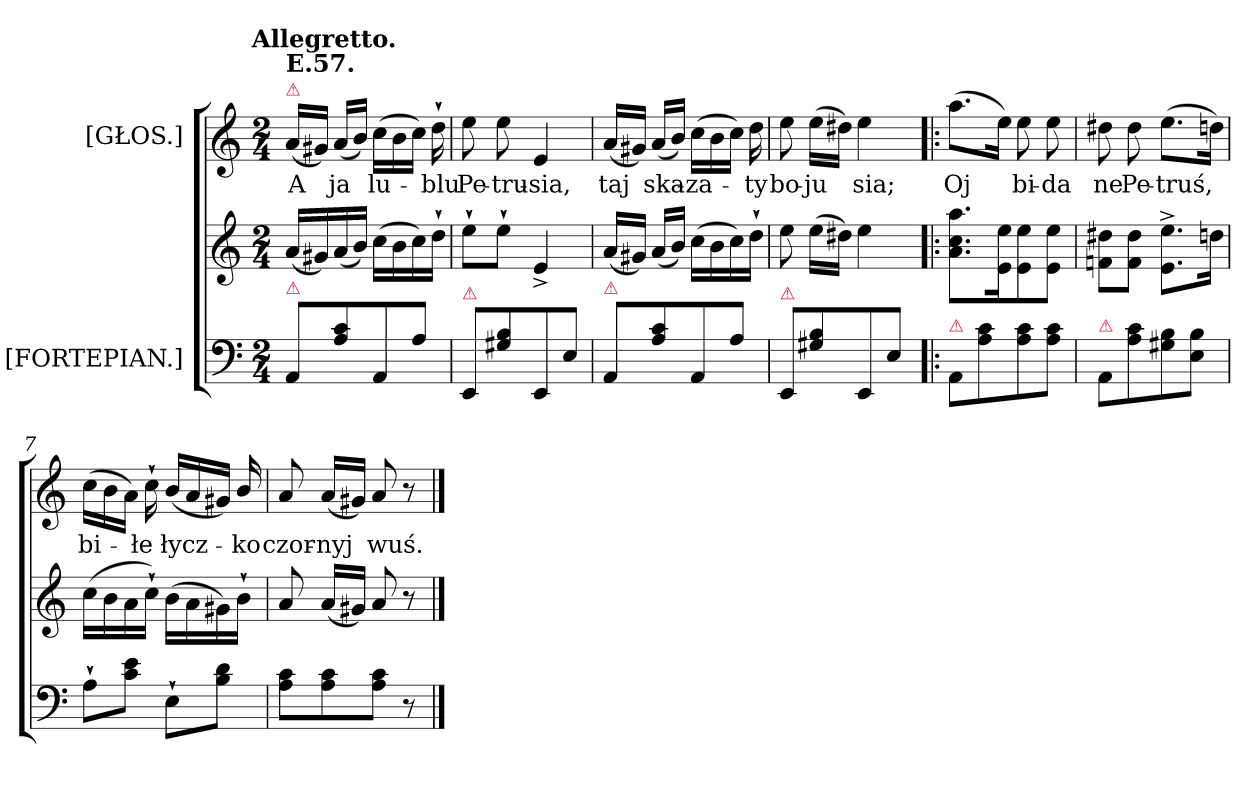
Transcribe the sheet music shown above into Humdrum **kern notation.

**kern	**kern	**kern	**text
*part2	*part2	*part1	*part1
*staff3	*staff2	*staff1	*staff1
*I"[FORTEPIAN.]	*	*I"[GŁOS.]	*
*clefF4	*clefG2	*clefG2	*
*k[]	*k[]	*k[]	*
*a:	*a:	*a:	*
!!LO:TX:omd:t=Allegretto.
*M2/4	*M2/4	*M2/4	*
=1	=1	=1	=1
!	!	!LO:TX:a:color=crimson:t=⚠	!
!	!	!LO:TX:a:B:t=E.57.	!
!LO:TX:a:color=crimson:t=⚠	!	!	!
8AA/L	(16a/LL	(16a/LL	A
.	16g#X/)	16g#X/JJ)	.
8A\ 8c\	(16a/	(16a/LL	ja
.	16b\JJ)	16b\JJ)	.
8AA/	(16cc\LL	(16cc\LL	lu-
.	16b\	16b\	.
8A\J	16cc\)	16cc\JJ)	.
.	16dd`\JJ	16dd`\	-blu
=2	=2	=2	=2
!LO:TX:a:color=crimson:t=⚠	!	!	!
8EE/L	8ee`\L	8ee\	Pe-
8G#X\ 8B\	8ee`\J	8ee\	-tru-
8EE/	4e^>/	4e/	-sia,
8E\J	.	.	.
=3	=3	=3	=3
!LO:TX:a:color=crimson:t=⚠	!	!	!
8AA/L	(16a/LL	(16a/LL	taj
.	16g#X/JJ)	16g#X/JJ)	.
8A\ 8c\	(16a/LL	(16a/LL	ska-
.	16b\JJ)	16b\JJ)	.
8AA/	(16cc\LL	(16cc\LL	-za-
.	16b\	16b\	.
8A\J	16cc\)	16cc\JJ)	.
.	16dd`\JJ	16dd\	-ty
=4	=4	=4	=4
!LO:TX:a:color=crimson:t=⚠	!	!	!
8EE/L	8ee\	8ee\	bo-
8G#X\ 8B\	(16ee\LL	(16ee\LL	-ju
.	16dd#X\JJ)	16dd#X\JJ)	.
8EE/	4ee\	4ee\	sia;
8E\J	.	.	.
=5!|:	=5!|:	=5!|:	=5!|:
!LO:TX:a:color=crimson:t=⚠	!	!	!
8AA/L	8.a\ 8.cc\ 8.aa\L	(8.aa\L	Oj
8A\ 8c\	.	.	.
.	16e\ 16ee\K	16ee\Jk)	.
8A\ 8c\	8e\ 8ee\	8ee\	bi-
8A\ 8c\J	8e\ 8ee\J	8ee\	-da
=6	=6	=6	=6
!LO:TX:a:color=crimson:t=⚠	!	!	!
8AA/L	8fn\ 8dd#X\L	8dd#X\	ne
8A\ 8c\	8f\ 8dd#\J	8dd#\	Pe-
8G#X\ 8B\	8.e^<\ 8.ee^<\L	(8.ee\L	-truś,
8E\ 8B\J	.	.	.
.	16ddn\Jk	16ddn\Jk)	.
=7	=7	=7	=7
8A`\L	(16cc\LL	(16cc\LL	bi-
.	16b\	16b\	.
8c\ 8e\J	16a/	16a/JJ)	.
.	16cc`\JJ)	16cc`\	-łe
8E`\L	(16b\LL	(16b\LL	łycz-
.	16a\	16a/	.
8B\ 8d\J	16g#X\)	16g#X/JJ)	.
.	16b`\JJ	16b/	-ko
=8	=8	=8	=8
8A\ 8c\L	8a/	8a/	czor-
8A\ 8c\	(16a/LL	(16a/LL	-nyj
.	16g#X/JJ)	16g#X/JJ)	.
8A\ 8c\J	8a/	8a/	wuś.
8r	8r	8r	.
==	==	==	==
*-	*-	*-	*-
